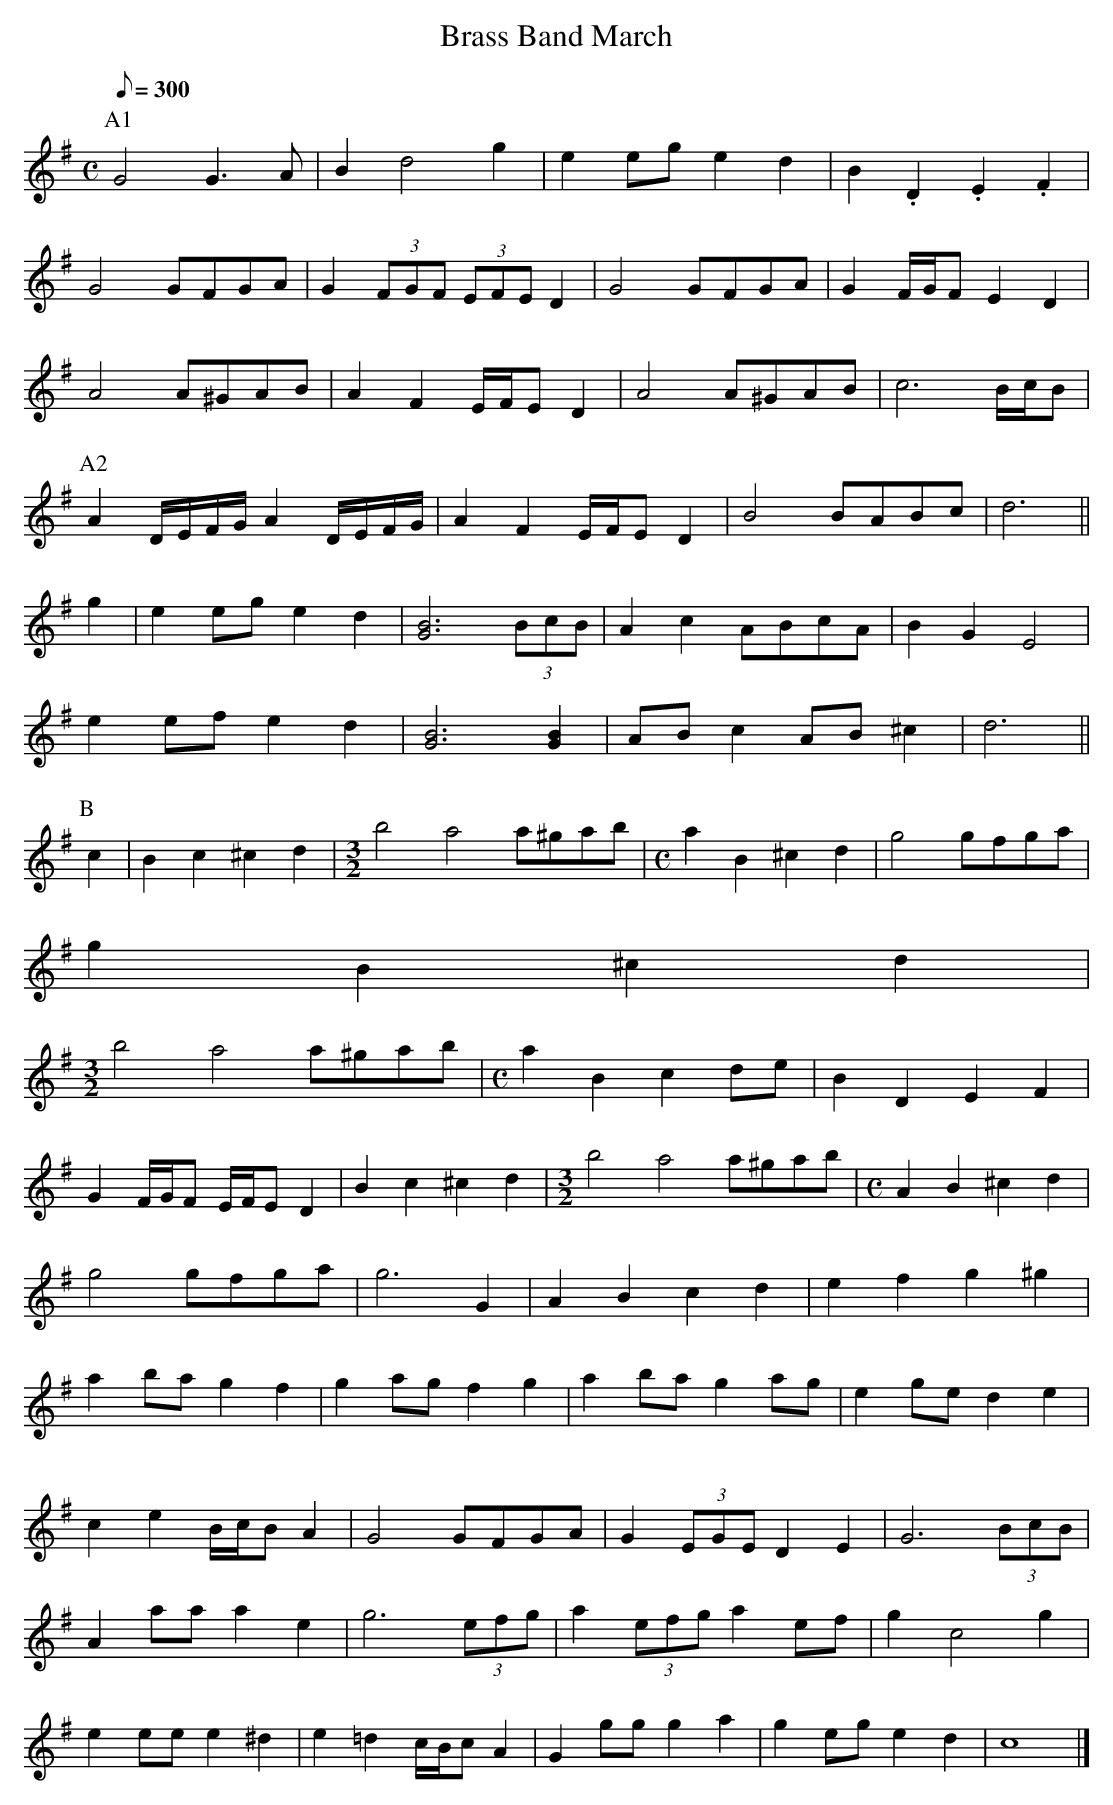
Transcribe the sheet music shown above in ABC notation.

X:1
T:Brass Band March % nf<bb
L:1/8
M:C
Q:300
K:G major
P:A1
G4 G3A|B2 d4 g2|e2eg e2d2|B2.D2.E2.F2|
G4 GFGA|G2 (3FGF (3EFE D2|G4 GFGA|G2 F/G/F E2D2|
A4 A^GAB|A2F2 E/F/E D2|A4 A^GAB|c6 B/c/B|
P:A2
A2 D/E/F/G/ A2 D/E/F/G/|A2F2 E/F/E D2|B4 BABc|d6||
g2|e2eg e2d2|[B6G6] (3BcB|A2c2 ABcA|B2G2 E4|
e2 ef e2d2|[B6G6][B2G2]|ABc2 AB^c2|d6||
P:B
c2|B2c2^c2d2|[M:3/2] b4a4 a^gab|[M:C] a2B2^c2d2|g4 gfga|
g2B2^c2d2|
[M:3/2] b4a4 a^gab|[M:C] a2B2c2 de|B2D2E2F2|
G2 F/G/F E/F/E D2|B2c2^c2d2|[M:3/2] b4a4 a^gab|[M:C] A2B2^c2d2|
g4 gfga|g6G2|A2B2c2d2|e2f2g2^g2|
a2ba g2f2|g2ag f2g2|a2ba g2ag|e2ge d2e2|
c2e2 B/c/B A2|G4 GFGA|G2 (3EGE D2E2|G6 (3BcB|
A2aa a2e2|g6 (3efg|a2 (3efg a2ef|g2 c4 g2|
e2ee e2^d2|e2=d2 c/B/c A2|G2gg g2a2|g2eg e2d2|c8|]
